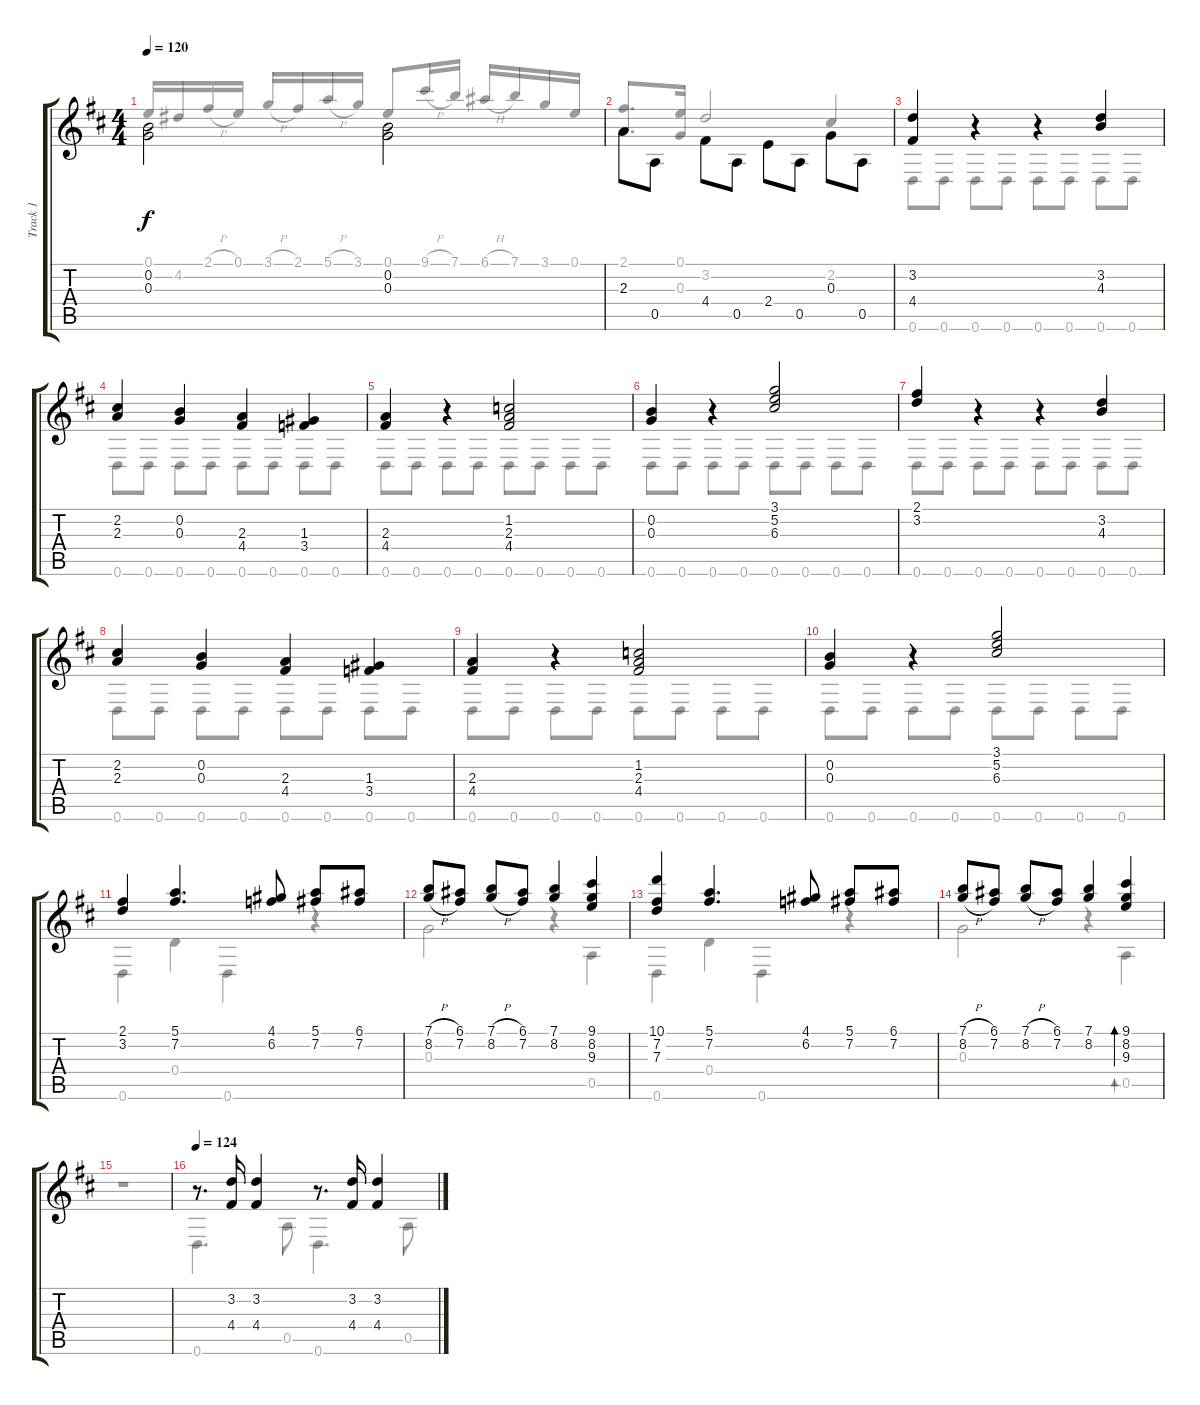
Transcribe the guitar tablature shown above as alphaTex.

\track ("Track 1" "Track 1") {instrument acousticguitarnylon}
\staff {score tabs}
\tuning (E4 B3 G3 D3 A2 D2) {hide}
\voice
\ts (4 4)
\tempo 120
\clef g2
\ks d
(0.2 0.3).2{dy f beam Down} (0.2 0.3).2{beam Down} |
2.3.8{beam Down} 0.5.8{beam Down} 4.4.8{beam Down} 0.5.8{beam Down} 2.4.8{beam Down} 0.5.8{beam Down} 0.3.8{beam Down} 0.5.8{beam Down} |
(3.2 4.4).4 r.4 r.4 (3.2 4.3).4 |
(2.2 2.3).4 (0.2 0.3).4 (2.3 4.4).4 (1.3 3.4).4 |
(2.3 4.4).4 r.4 (1.2 2.3 4.4).2 |
(0.2 0.3).4 r.4 (3.1 5.2 6.3).2 |
(2.1 3.2).4 r.4 r.4 (3.2 4.3).4 |
(2.2 2.3).4 (0.2 0.3).4 (2.3 4.4).4 (1.3 3.4).4 |
(2.3 4.4).4 r.4 (1.2 2.3 4.4).2 |
(0.2 0.3).4 r.4 (3.1 5.2 6.3).2 |
(2.1 3.2).4 (5.1 7.2).4{d} (4.1 6.2).8 (5.1 7.2).8 (6.1 7.2).8 |
(7.1{h} 8.2{h}).8 (6.1 7.2).8 (7.1{h} 8.2{h}).8 (6.1 7.2).8 (7.1 8.2).4 (9.1 8.2 9.3).4 |
(10.1 7.2 7.3).4 (5.1 7.2).4{d} (4.1 6.2).8 (5.1 7.2).8 (6.1 7.2).8 |
(7.1{h} 8.2{h}).8 (6.1 7.2).8 (7.1{h} 8.2{h}).8 (6.1 7.2).8 (7.1 8.2).4 (9.1 8.2 9.3).4{bd 480} |
|
\tempo 124
r.8{d} (3.2 4.4).16 (3.2 4.4).4 r.8{d} (3.2 4.4).16 (3.2 4.4).4
\voice
\clef g2
\ottava regular
\simile none
\ks d
0.1.16{dy f beam Up} 4.2.16{beam Up} 2.1{h}.16{beam Up} 0.1.16{beam Up} 3.1{h}.16{beam Up} 2.1.16{beam Up} 5.1{h}.16{beam Up} 3.1.16{beam Up} 0.1.8{beam Up} 9.1{h}.16{beam Up} 7.1.16{beam Up} 6.1{h}.16{beam Up} 7.1.16{beam Up} 3.1.16{beam Up} 0.1.16{beam Up} |
(2.1 2.3).8{d beam Up} (0.1 0.3).16{beam Up} 3.2.2{beam Up} 2.2.4{beam Up} |
0.6.8 0.6.8 0.6.8 0.6.8 0.6.8 0.6.8 0.6.8 0.6.8 |
0.6.8 0.6.8 0.6.8 0.6.8 0.6.8 0.6.8 0.6.8 0.6.8 |
0.6.8 0.6.8 0.6.8 0.6.8 0.6.8 0.6.8 0.6.8 0.6.8 |
0.6.8 0.6.8 0.6.8 0.6.8 0.6.8 0.6.8 0.6.8 0.6.8 |
0.6.8 0.6.8 0.6.8 0.6.8 0.6.8 0.6.8 0.6.8 0.6.8 |
0.6.8 0.6.8 0.6.8 0.6.8 0.6.8 0.6.8 0.6.8 0.6.8 |
0.6.8 0.6.8 0.6.8 0.6.8 0.6.8 0.6.8 0.6.8 0.6.8 |
0.6.8 0.6.8 0.6.8 0.6.8 0.6.8 0.6.8 0.6.8 0.6.8 |
0.6.4 0.4.4 0.6.4 r.4 |
0.3.2 r.4 0.5.4 |
0.6.4 0.4.4 0.6.4 r.4 |
0.3.2 r.4 0.5.4{bd 480} |
r.1 |
0.6.4{d} 0.5.8 0.6.4{d} 0.5.8
